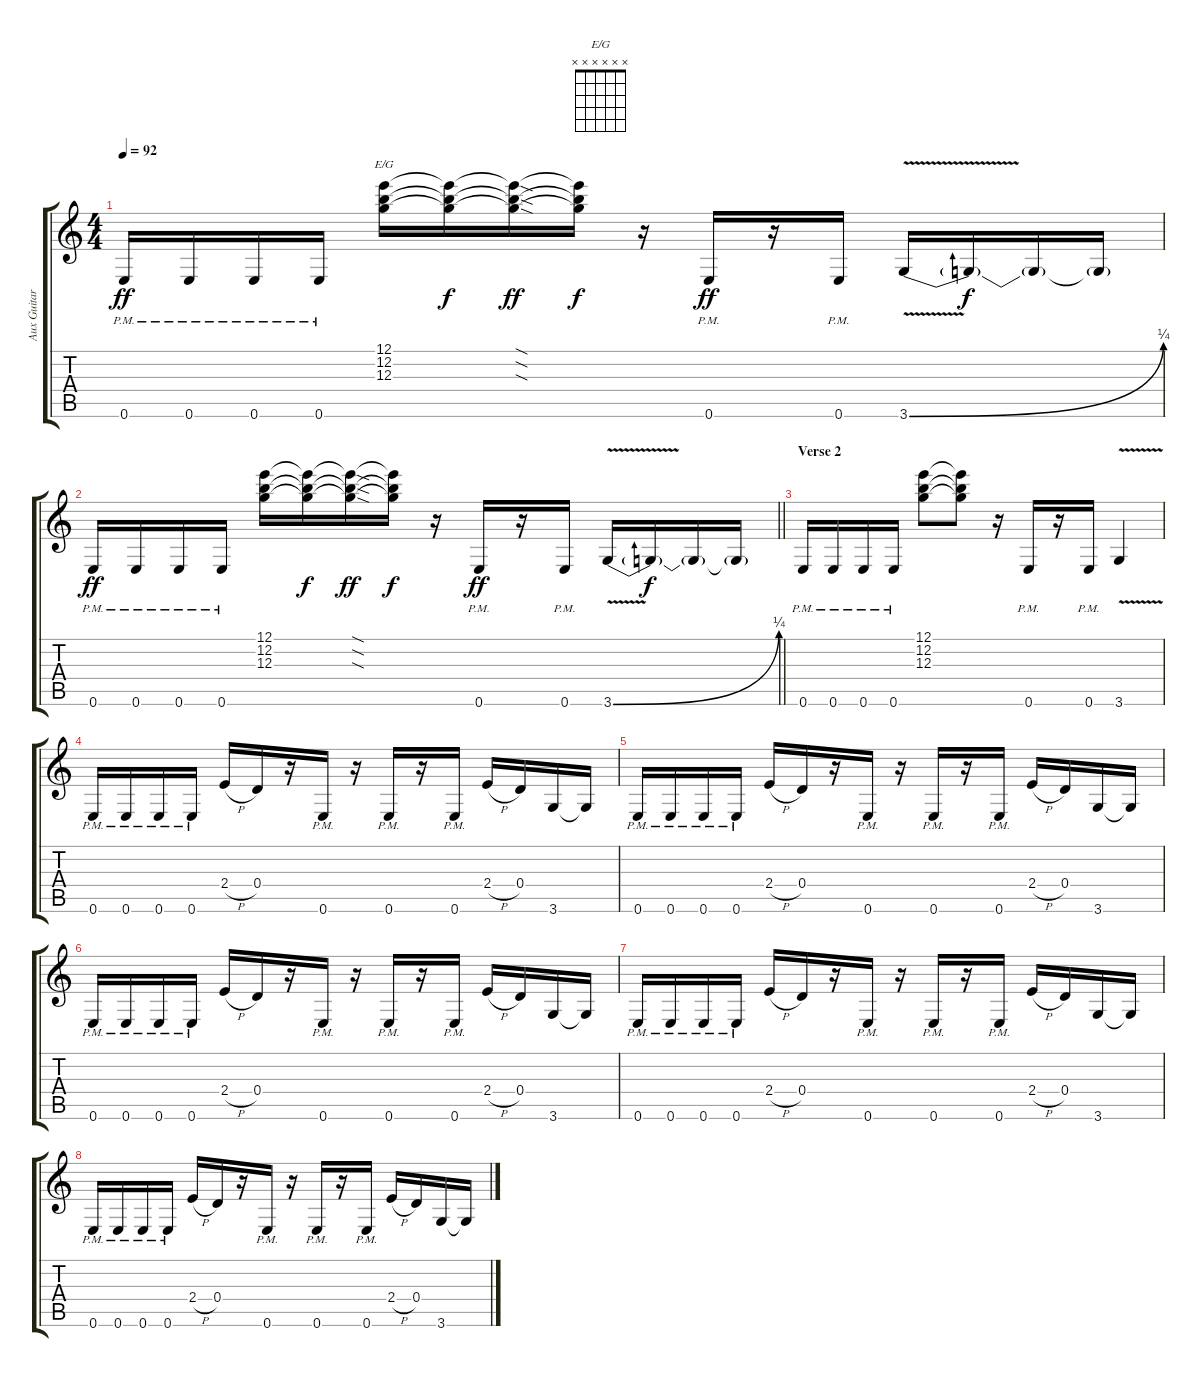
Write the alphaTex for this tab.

\track ("Aux Guitar" "Aux Guitar") {instrument distortionguitar}
\staff {score tabs}
\tuning (E4 B3 G3 D3 A2 E2) {hide}
\chord ("E/G" x x x x x x)
\ts (4 4)
\tempo 92
\clef g2
\ks c
0.6{pm}.16{dy ff} 0.6{pm}.16 0.6{pm}.16 0.6{pm}.16 (12.1 12.2 12.3).16{ch "E/G"} (12.1{t} 12.2{t} 12.3{t}).16{dy f} (12.1{sod t} 12.2{sod t} 12.3{sod t}).16{dy ff} (12.1{t} 12.2{t} 12.3{t}).16{dy f} r.16 0.6{pm}.16{dy ff} r.16 0.6{pm}.16 3.6{be (bend 0 0 60 1) v}.16 3.6{t}.16{dy f} 3.6{t}.16 3.6{t}.16 |
\barLineRight lightlight
0.6{pm}.16{dy ff} 0.6{pm}.16 0.6{pm}.16 0.6{pm}.16 (12.1 12.2 12.3).16 (12.1{t} 12.2{t} 12.3{t}).16{dy f} (12.1{sod t} 12.2{sod t} 12.3{sod t}).16{dy ff} (12.1{t} 12.2{t} 12.3{t}).16{dy f} r.16 0.6{pm}.16{dy ff} r.16 0.6{pm}.16 3.6{be (bend 0 0 60 1) v}.16 3.6{t}.16{dy f} 3.6{t}.16 3.6{t}.16 |
\section ("" "Verse 2")
0.6{pm}.16 0.6{pm}.16 0.6{pm}.16 0.6{pm}.16 (12.1 12.2 12.3).8 (12.1{t} 12.2{t} 12.3{t}).8 r.16 0.6{pm}.16 r.16 0.6{pm}.16 3.6{v}.4 |
0.6{pm}.16 0.6{pm}.16 0.6{pm}.16 0.6{pm}.16 2.4{h}.16 0.4.16 r.16 0.6{pm}.16 r.16 0.6{pm}.16 r.16 0.6{pm}.16 2.4{h}.16 0.4.16 3.6.16 3.6{t}.16 |
0.6{pm}.16 0.6{pm}.16 0.6{pm}.16 0.6{pm}.16 2.4{h}.16 0.4.16 r.16 0.6{pm}.16 r.16 0.6{pm}.16 r.16 0.6{pm}.16 2.4{h}.16 0.4.16 3.6.16 3.6{t}.16 |
0.6{pm}.16 0.6{pm}.16 0.6{pm}.16 0.6{pm}.16 2.4{h}.16 0.4.16 r.16 0.6{pm}.16 r.16 0.6{pm}.16 r.16 0.6{pm}.16 2.4{h}.16 0.4.16 3.6.16 3.6{t}.16 |
0.6{pm}.16 0.6{pm}.16 0.6{pm}.16 0.6{pm}.16 2.4{h}.16 0.4.16 r.16 0.6{pm}.16 r.16 0.6{pm}.16 r.16 0.6{pm}.16 2.4{h}.16 0.4.16 3.6.16 3.6{t}.16 |
0.6{pm}.16 0.6{pm}.16 0.6{pm}.16 0.6{pm}.16 2.4{h}.16 0.4.16 r.16 0.6{pm}.16 r.16 0.6{pm}.16 r.16 0.6{pm}.16 2.4{h}.16 0.4.16 3.6.16 3.6{t}.16
